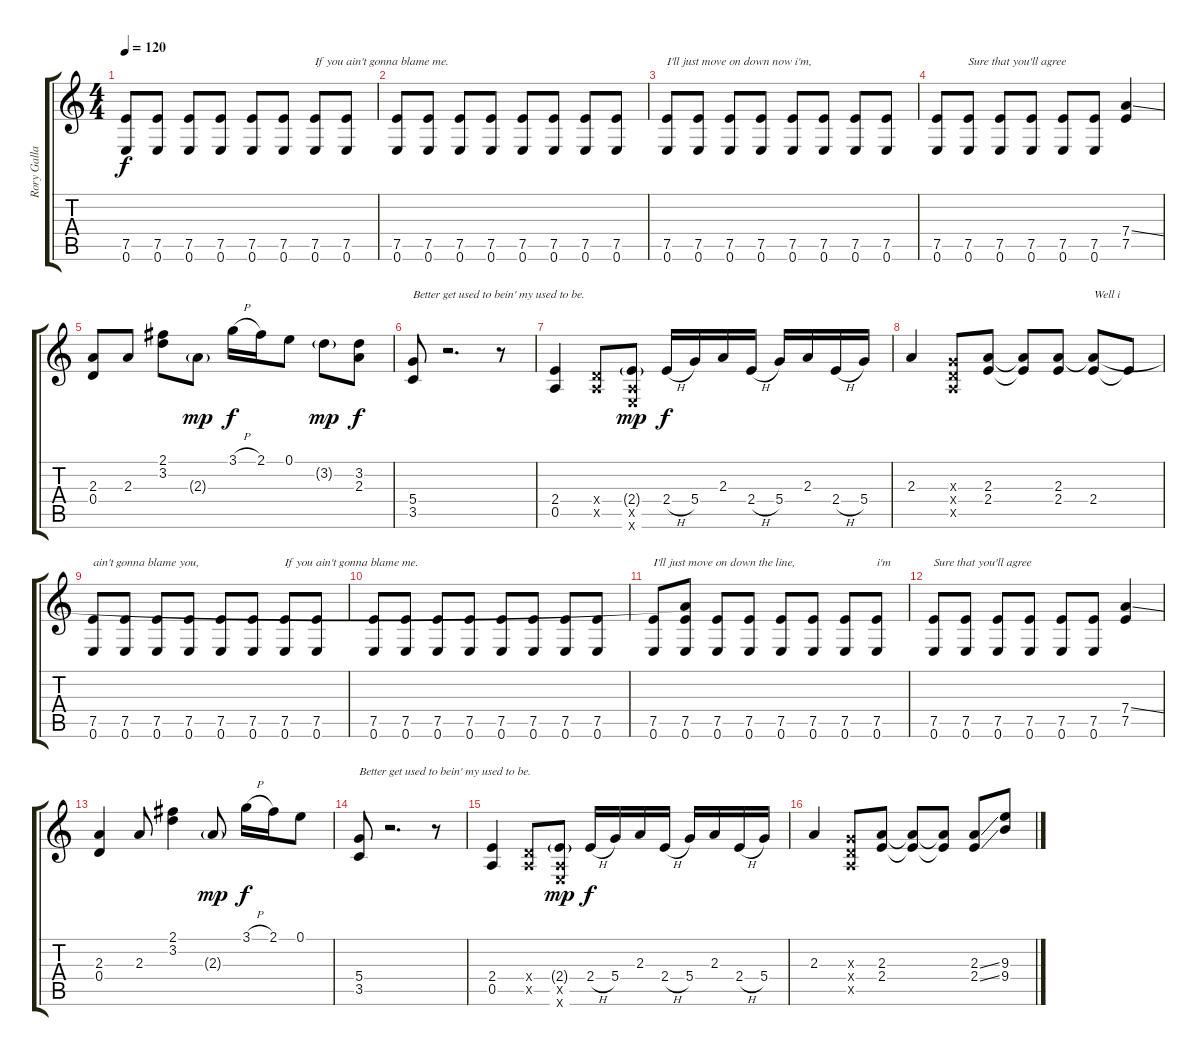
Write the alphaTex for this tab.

\track ("Rory Gallagher" "Rory Galla") {instrument overdrivenguitar}
\staff {score tabs}
\tuning (E4 B3 G3 D3 A2 E2) {hide}
\ts (4 4)
\tempo 120
\clef g2
\ks c
(7.5 0.6).8{dy f} (7.5 0.6).8 (7.5 0.6).8 (7.5 0.6).8 (7.5 0.6).8 (7.5 0.6).8 (7.5 0.6).8{txt "If you ain't gonna blame me."} (7.5 0.6).8 |
(7.5 0.6).8 (7.5 0.6).8 (7.5 0.6).8 (7.5 0.6).8 (7.5 0.6).8 (7.5 0.6).8 (7.5 0.6).8 (7.5 0.6).8 |
(7.5 0.6).8{txt "I'll just move on down now i'm,"} (7.5 0.6).8 (7.5 0.6).8 (7.5 0.6).8 (7.5 0.6).8 (7.5 0.6).8 (7.5 0.6).8 (7.5 0.6).8 |
(7.5 0.6).8 (7.5 0.6).8{txt "Sure that you'll agree"} (7.5 0.6).8 (7.5 0.6).8 (7.5 0.6).8 (7.5 0.6).8 (7.4{ss} 7.5).4 |
(2.3 0.4).8 2.3.8 (2.1 3.2).8 2.3{g}.8{dy mp} 3.1{h}.16{dy f} 2.1.16 0.1.8 3.2{g}.8{dy mp} (3.2 2.3).8{dy f} |
(5.4 3.5).8{txt "Better get used to bein' my used to be."} r.2{d} r.8 |
(2.4 0.5).4 (0.4{x} 0.5{x}).8 (2.4{g} 0.5{x} 0.6{x}).8{dy mp} 2.4{h}.16{dy f} 5.4.16 2.3.16 2.4{h}.16 5.4.16 2.3.16 2.4{h}.16 5.4.16 |
2.3.4 (0.3{x} 0.4{x} 0.5{x}).8 (2.3 2.4).8 (2.3{t} 2.4{t}).8 (2.3 2.4).8 (2.3{t} 2.4).8{txt "Well i"} 2.4{t}.8 |
(7.5 0.6).8{txt "ain't gonna blame you,"} (7.5 0.6).8 (7.5 0.6).8 (7.5 0.6).8 (7.5 0.6).8 (7.5 0.6).8 (7.5 0.6).8{txt "If you ain't gonna blame me. "} (7.5 0.6).8 |
(7.5 0.6).8 (7.5 0.6).8 (7.5 0.6).8 (7.5 0.6).8 (7.5 0.6).8 (7.5 0.6).8 (7.5 0.6).8 (7.5 0.6).8 |
(7.5 0.6).8{txt "I'll just move on down the line,"} (2.3{t} 7.5 0.6).8 (7.5 0.6).8 (7.5 0.6).8 (7.5 0.6).8 (7.5 0.6).8 (7.5 0.6).8 (7.5 0.6).8{txt "i'm"} |
(7.5 0.6).8{txt "Sure that you'll agree"} (7.5 0.6).8 (7.5 0.6).8 (7.5 0.6).8 (7.5 0.6).8 (7.5 0.6).8 (7.4{ss} 7.5).4 |
(2.3 0.4).4 2.3.8 (2.1 3.2).4 2.3{g}.8{dy mp} 3.1{h}.16{dy f} 2.1.16 0.1.8 |
(5.4 3.5).8{txt "Better get used to bein' my used to be."} r.2{d} r.8 |
(2.4 0.5).4 (0.4{x} 0.5{x}).8 (2.4{g} 0.5{x} 0.6{x}).8{dy mp} 2.4{h}.16{dy f} 5.4.16 2.3.16 2.4{h}.16 5.4.16 2.3.16 2.4{h}.16 5.4.16 |
2.3.4 (0.3{x} 0.4{x} 0.5{x}).8 (2.3 2.4).8 (2.3{t} 2.4{t}).8 (2.3{t} 2.4{t}).8 (2.3{ss} 2.4{ss}).8 (9.3 9.4).8
